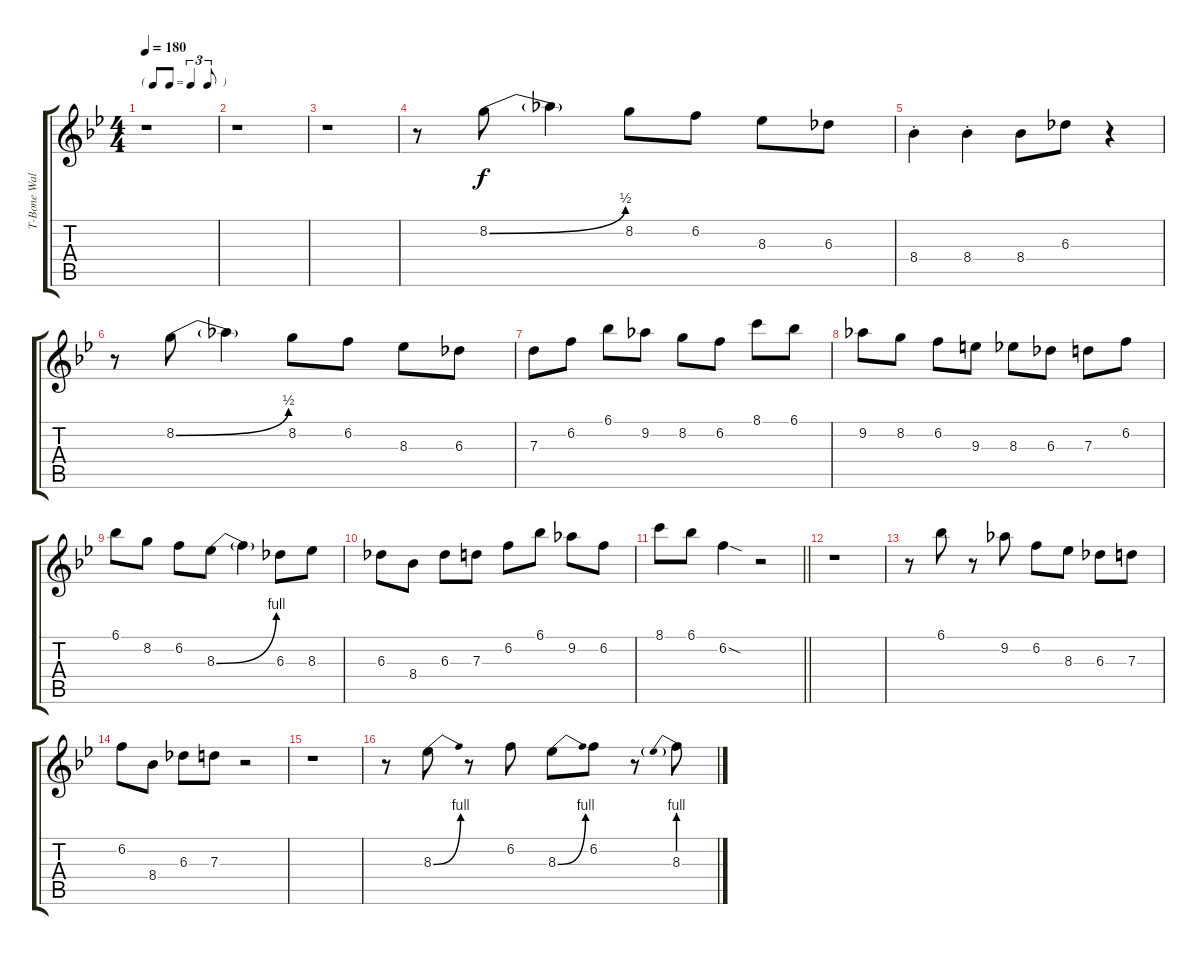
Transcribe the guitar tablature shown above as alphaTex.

\track ("T-Bone Walker - Electric Guitar" "T-Bone Wal") {instrument electricguitarclean}
\staff {score tabs}
\tuning (E4 B3 G3 D3 A2 E2) {hide}
\ts (4 4)
\tf triplet8th
\tempo 180
\clef g2
\ks bb
r.1{dy f} |
r.1 |
r.1 |
r.8 8.2{be (bend 0 0 60 2)}.8 8.2{t}.4 8.2.8 6.2.8 8.3.8 6.3.8 |
8.4{st}.4 8.4{st}.4 8.4.8 6.3.8 r.4 |
r.8 8.2{be (bend 0 0 60 2)}.8 8.2{t}.4 8.2.8 6.2.8 8.3.8 6.3.8 |
7.3.8 6.2.8 6.1.8 9.2.8 8.2.8 6.2.8 8.1.8 6.1.8 |
9.2.8 8.2.8 6.2.8 9.3.8 8.3.8 6.3.8 7.3.8 6.2.8 |
6.1.8 8.2.8 6.2.8 8.3{be (bend 0 0 60 4)}.8 8.3{t}.4 6.3.8 8.3.8 |
6.3.8 8.4.8 6.3.8 7.3.8 6.2.8 6.1.8 9.2.8 6.2.8 |
\barLineRight lightlight
8.1.8 6.1.8 6.2{sod}.4 r.2 |
\section ("" " ")
r.1 |
r.8 6.1.8 r.8 9.2.8 6.2.8 8.3.8 6.3.8 7.3.8 |
6.2.8 8.4.8 6.3.8 7.3.8 r.2 |
r.1 |
r.8 8.3{be (bend 0 0 60 4)}.8 r.8 6.2.8 8.3{be (bend 0 0 60 4)}.8 6.2.8 r.8 8.3{be (prebend 0 4 60 4)}.8
